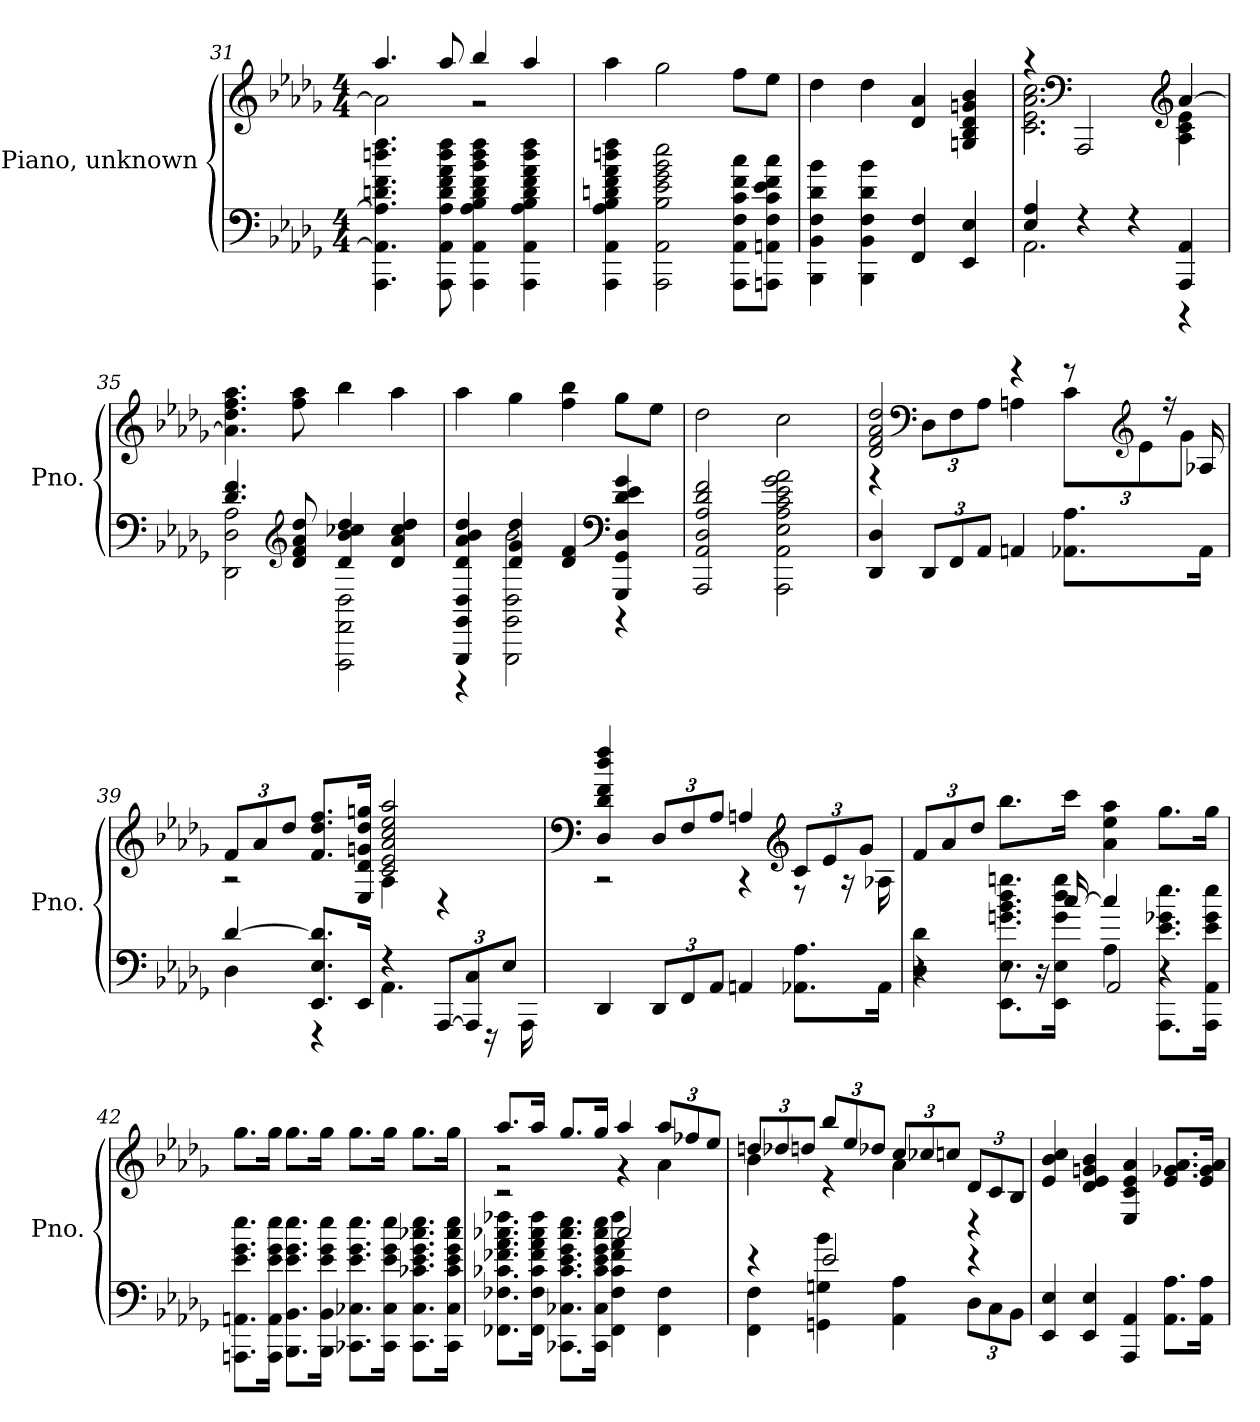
**kern	**kern
*part1	*part1
*staff2	*staff1
*I"Piano, unknown	*
*I'Pno.	*
*clefF4	*clefG2
*k[b-e-a-d-g-]	*k[b-e-a-d-g-]
*M4/4	*M4/4
=31	=31
*	*^
4.AAA-\ 4.AA-\] 4.A-\] 4.dn\ 4.f\ 4.ddn\ 4.ff\	4.aa-/	2a-\]
8AAA-\ 8AA-\ 8A-\ 8d\ 8f\ 8a-\ 8dd\ 8ff\	8aa-/	.
4AAA-\ 4AA-\ 4A-\ 4B-\ 4d\ 4f\ 4b-\ 4dd\ 4ff\	4bb-/	2r
4AAA-\ 4AA-\ 4A-\ 4B-\ 4d\ 4f\ 4a-\ 4dd\ 4ff\	4aa-/	.
*	*v	*v
=32	=32
4AAA-\ 4AA-\ 4A-\ 4B-\ 4dn\ 4f\ 4a-\ 4ddn\ 4ff\	4aa-\
2AAA-\ 2AA-\ 2B-\ 2e-\ 2g-\ 2b-\ 2ee-\	2gg-\
8AAA-\ 8AA-\ 8F\ 8c\ 8f\ 8cc\L	8ff\L
8AAAn\ 8AAn\ 8F\ 8c\ 8e-\ 8f\ 8cc\J	8ee-\J
=33	=33
4BBB-\ 4BB-\ 4F\ 4d-\ 4b-\	4dd-\
4BBB-\ 4BB-\ 4F\ 4d-\ 4b-\	4dd-\
4FF/ 4F/	4d-/ 4a-/
4EE-/ 4E-/	4Gn/ 4B-/ 4d-/ 4gn/ 4b-/
=34	=34
*^	*^
4E-/ 4A-/	2.AA-\	4r	2.c\ 2.e-\ 2.a-\ 2.cc\
*	*	*clefF4	*
4r	.	2AAA-/	.
4r	.	.	.
*	*	*clefG2	*
4AAA-/ 4AA-/	4r	[4a-/	4A-\ 4c\ 4e-\
*	*	*v	*v
!!LO:LB:g=z
=35	=35	=35
4.d-/ 4.f/	2DD-\ 2D-\ 2A-\	4.a-\] 4.dd-\ 4.ff\ 4.aa-\
*clefG2	*	*
8d-/ 8f/ 8a-/ 8dd-/	.	8ff\ 8aa-\
4d-/ 4b-/ 4cc-X/ 4dd-/	2FFF\ 2FF\ 2D-\	4bb-\
4d-/ 4a-/ 4cc-/ 4dd-/	.	4aa-\
=36	=36	=36
4GGG-/ 4GG-/ 4D-/ 4d-/ 4a-/ 4b-/ 4dd-/	4r	4aa-\
4d-/ 4g-/ 4dd-/	2GGG-\ 2GG-\ 2D-\ 2b-\	4gg-\
4d-/ 4f/	.	4ff\ 4bb-\
*clefF4	*	*
4GGG-/ 4GG-/ 4D-/ 4d-/ 4e-/ 4g-/	4r	8gg-\L
.	.	8ee-\J
*v	*v	*
=37	=37
2AAA-/ 2AA-/ 2D-/ 2A-/ 2d-/ 2f/	2dd-\
2AAA-\ 2AA-\ 2E-\ 2A-\ 2c\ 2e-\ 2g-\ 2a-\	2cc\
=38	=38
*	*^
4DD-/ 4D-/	2d-/ 2f/ 2a-/ 2dd-/	4r
*	*clefF4	*
*Xbrackettup	*	*Xbrackettup
12DD-/L	.	12D-\L
12FF/	.	12F\
12AA-/J	.	12A-\J
4AAn/	4r	4An\
8.AA-X\ 8.A-\L	8r	12c\L
*	*clefG2	*
.	.	12e-\
.	16r	.
.	.	12g-\J
16AA-\Jk	16A-X/	.
!!LO:PB:g=z	!!
=39	=39	=39
*^	*	*
[4d-/	4D-\	12f/L	2r
.	.	12a-/	.
.	.	12dd-/J	.
8.EE-/ 8.E-/ 8.d-/]L	4r	8.f/ 8.dd-/ 8.ff/L	.
16EE-/Jk	.	16E-/ 16d-/ 16gn/ 16dd-/ 16ggn/Jk	.
4r	4.AA-\	2c/ 2e-/ 2a-/ 2cc/ 2ee-/ 2aa-/	4A-\
[12AAA-/L	.	.	4r
12AAA-/] 12C/	.	.	.
.	16r	.	.
12E-/J	.	.	.
.	16AAA-\	.	.
*v	*v	*	*
=40	=40	=40
*	*clefF4	*
4DD-/	4D-/ 4d-/ 4f/ 4dd-/ 4ff/	2r
12DD-/L	12D-/L	.
12FF/	12F/	.
12AA-/J	12A-/J	.
4AAn/	4An/	4r
*	*clefG2	*
8.AA-X\ 8.A-\L	12c/L	8r
.	12e-/	.
.	.	16r
.	12g-/J	.
16AA-\Jk	.	16A-X\
*	*v	*v
=41	=41
*^	*
*	*^	*
4r	4D-\ 4d-\	2r	12f/L
.	.	.	12a-/
.	.	.	12dd-/J
8r	8.EE-\ 8.E-\ 8.gn\ 8.b-\ 8.dd-\ 8.ggn\L	.	8.bb-\L
16r	.	.	.
[16cc/	16EE-\ 16E-\ 16g\ 16dd-\ 16gg\Jk	.	16ccc\Jk
4cc/]	4A-\	2AA-/	4a-\ 4ee-\ 4aa-\
4r	8.AAA-\ 8.e-\ 8.g-X\ 8.ee-\L	.	8.gg-\L
.	16AAA-\ 16AA-\ 16e-\ 16g-\ 16ee-\Jk	.	16gg-\Jk
*v	*v	*v	*
!!LO:LB:g=z
=42	=42
8.AAAn\ 8.AAn\ 8.e-\ 8.g-\ 8.ee-\L	8.gg-\L
16AAA\ 16AA\ 16e-\ 16g-\ 16ee-\Jk	16gg-\Jk
8.BBB-\ 8.BB-\ 8.e-\ 8.g-\ 8.ee-\L	8.gg-\L
16BBB-\ 16BB-\ 16e-\ 16g-\ 16ee-\Jk	16gg-\Jk
8.CC-X\ 8.C-X\ 8.e-\ 8.g-\ 8.ee-\L	8.gg-\L
16CC-\ 16C-\ 16e-\ 16g-\ 16ee-\Jk	16gg-\Jk
8.CC-\ 8.C-\ 8.c-X\ 8.e-\ 8.g-\ 8.cc-X\ 8.ee-\L	8.gg-\L
16CC-\ 16C-\ 16c-\ 16e-\ 16g-\ 16cc-\ 16ee-\Jk	16gg-\Jk
=43	=43
*^	*^
2r	8.FF-X\ 8.F-X\ 8.c-X\ 8.f-X\ 8.a-\ 8.cc-X\ 8.ff-X\L	8.aa-/L	2r
.	16FF-\ 16F-\ 16c-\ 16f-\ 16a-\ 16cc-\ 16ff-\Jk	16aa-/Jk	.
.	8.CC-X\ 8.C-X\ 8.c-\ 8.e-\ 8.g-\ 8.cc-\ 8.ee-\L	8.gg-/L	.
.	16CC-\ 16C-\ 16c-\ 16e-\ 16g-\ 16cc-\ 16ee-\Jk	16gg-/Jk	.
2cc-/	4FF-\ 4F-\ 4c-\ 4f-\ 4a-\ 4ff-\	4aa-/	4r
.	4FF-\ 4F-\	12aa-/L	4a-\
.	.	12ff-X/	.
.	.	12ee-/J	.
!!LO:LB:g=z	!!
=44	=44	=44	=44
4r	4FF\ 4F\	12ddn/L	4b-\
.	.	12dd-X/	.
.	.	12ddn/J	.
2e-/	4GGn\ 4Gn\ 4b-\	12bb-/L	4r
.	.	12ee-/	.
.	.	12dd-X/J	.
.	4AA-\ 4A-\	12cc/L	4a-\
.	.	12cc-X/	.
.	.	12ccn/J	.
4r	12D-\L	12d-/L	4r
.	12C\	12c/	.
.	12BB-\J	12B-/J	.
*v	*v	*	*
*	*v	*v
=45	=45
4EE-/ 4E-/	4e-/ 4b-/ 4cc/
4EE-/ 4E-/	4d-/ 4e-/ 4gn/ 4b-/
4AAA-/ 4AA-/	4E-/ 4c/ 4e-/ 4a-/
8.AA-\ 8.A-\L	8.e-/ 8.g-X/ 8.a-/L
16AA-\ 16A-\Jk	16e-/ 16g-/ 16a-/Jk
=	=
*-	*-
